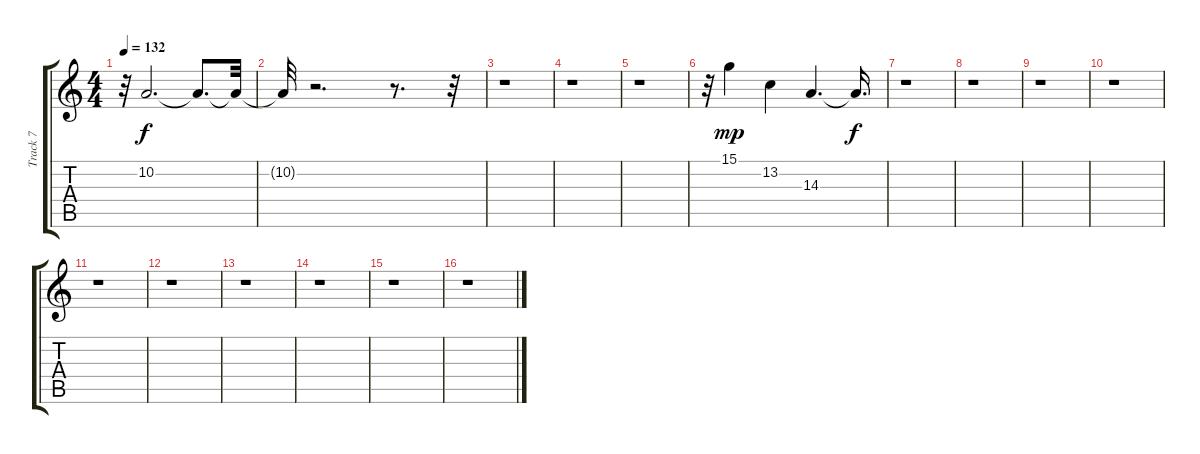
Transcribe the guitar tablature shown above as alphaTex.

\track ("Track 7" "Track 7") {instrument synthbrass1}
\staff {score tabs}
\tuning (E4 B3 G3 D3 A2 E2) {hide}
\ts (4 4)
\tempo 132
\clef g2
\ks c
r.32{dy f} 10.2.2{d} 10.2{t}.8{d} 10.2{t}.32 |
10.2{t}.32 r.2{d} r.8{d} r.32 |
r.1 |
r.1 |
r.1 |
r.32 15.1.4{dy mp} 13.2.4 14.3.4{d} 14.3{t}.16{d dy f} |
r.1 |
r.1 |
r.1 |
r.1 |
r.1 |
r.1 |
r.1 |
r.1 |
r.1 |
r.1
